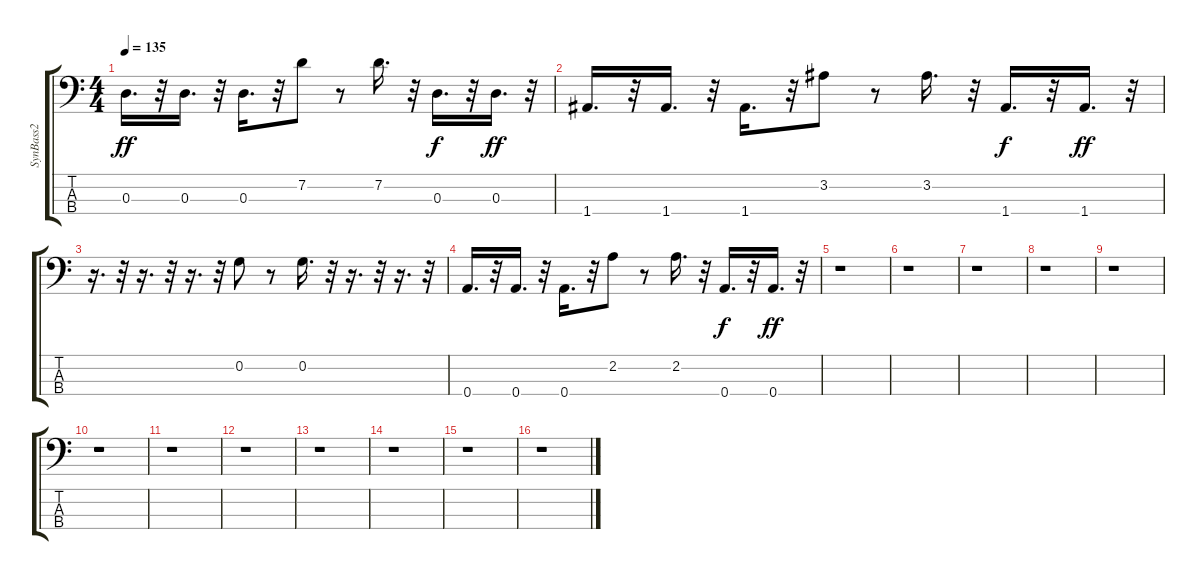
\track ("SynBass2" "SynBass2") {instrument synthbass2}
\staff {score tabs}
\tuning (C-1 G2 D2 A1) {hide}
\ts (4 4)
\tempo 135
\clef f4
\ks c
0.3.16{d dy ff} r.32 0.3.16{d} r.32 0.3.16{d} r.32 7.2.8 r.8 7.2.16{d} r.32 0.3.16{d dy f} r.32 0.3.16{d dy ff} r.32 |
1.4.16{d} r.32 1.4.16{d} r.32 1.4.16{d} r.32 3.2.8 r.8 3.2.16{d} r.32 1.4.16{d dy f} r.32 1.4.16{d dy ff} r.32 |
r.16{d} r.32 r.16{d} r.32 r.16{d} r.32 0.2.8 r.8 0.2.16{d} r.32 r.16{d} r.32 r.16{d} r.32 |
0.4.16{d} r.32 0.4.16{d} r.32 0.4.16{d} r.32 2.2.8 r.8 2.2.16{d} r.32 0.4.16{d dy f} r.32 0.4.16{d dy ff} r.32 |
r.1 |
r.1 |
r.1 |
r.1 |
r.1 |
r.1 |
r.1 |
r.1 |
r.1 |
r.1 |
r.1 |
r.1
